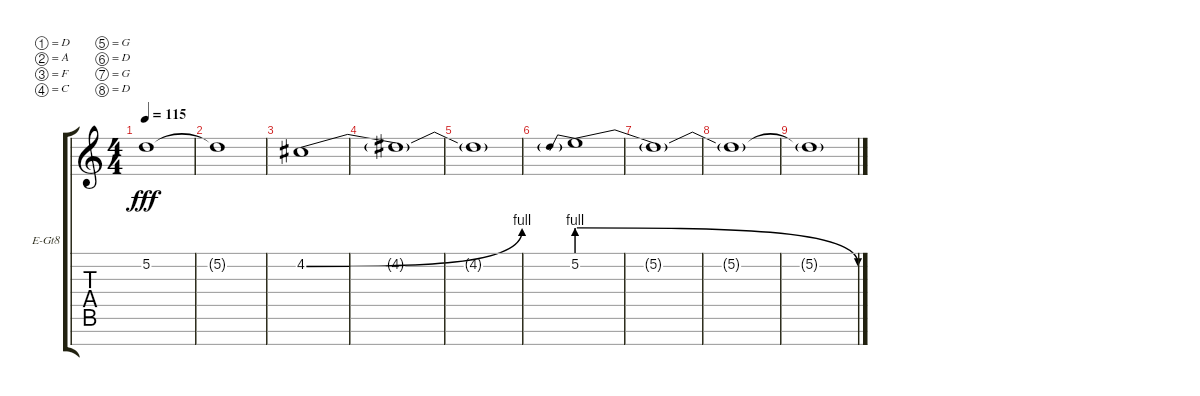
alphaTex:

\bracketExtendMode groupsimilarinstruments
\firstSystemTrackNameOrientation horizontal
\otherSystemsTrackNameOrientation horizontal
\track ("Reverb" "E-Gt8") {instrument overdrivenguitar}
\staff {score tabs}
\tuning (D4 A3 F3 C3 G2 D2 G1 D1)
\ts (4 4)
\tempo 115
\clef g2
\ks c
5.2{t}.1{dy fff} |
5.2{t}.1 |
4.2{be (bend 0 0 59.4 4)}.1 |
4.2{t}.1 |
4.2{t}.1 |
5.2{be (prebendrelease 0 4 59.4 0)}.1 |
5.2{t}.1 |
5.2{t}.1 |
5.2{t}.1
